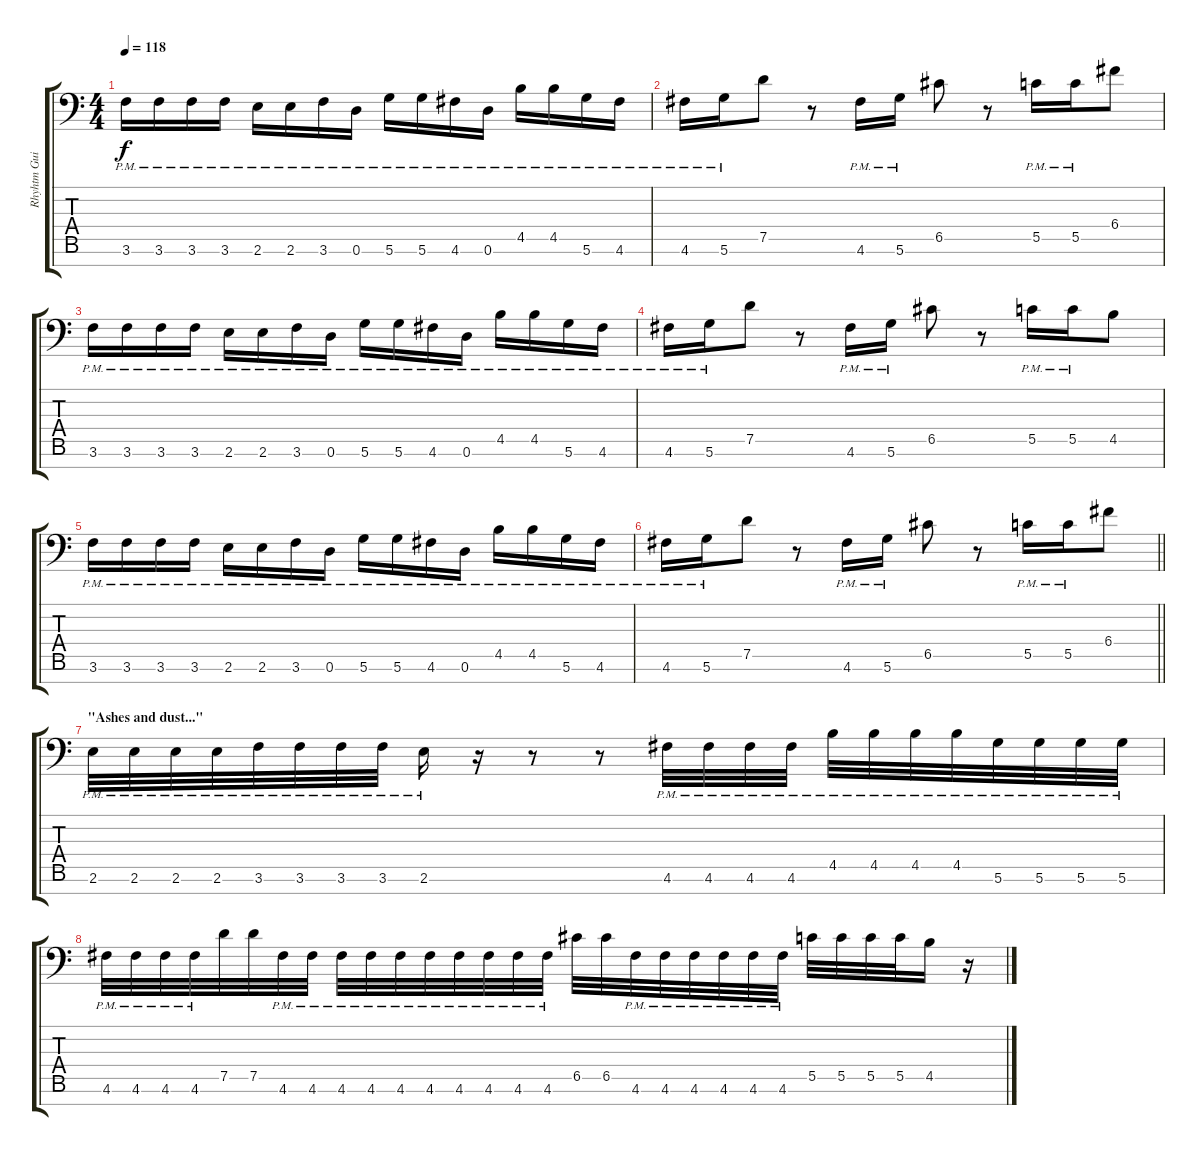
\track ("Rhyhtm Guitar" "Rhyhtm Gui") {instrument distortionguitar}
\staff {score tabs}
\tuning (D4 A3 F3 C3 G2 D2 A1) {hide}
\ts (4 4)
\tempo 118
\clef f4
\ks c
3.6{pm}.16{dy f} 3.6{pm}.16 3.6{pm}.16 3.6{pm}.16 2.6{pm}.16 2.6{pm}.16 3.6{pm}.16 0.6{pm}.16 5.6{pm}.16 5.6{pm}.16 4.6{pm}.16 0.6{pm}.16 4.5{pm}.16 4.5{pm}.16 5.6{pm}.16 4.6{pm}.16 |
4.6{pm}.16 5.6{pm}.16 7.5.8 r.8 4.6{pm}.16 5.6{pm}.16 6.5.8 r.8 5.5{pm}.16 5.5{pm}.16 6.4.8 |
3.6{pm}.16 3.6{pm}.16 3.6{pm}.16 3.6{pm}.16 2.6{pm}.16 2.6{pm}.16 3.6{pm}.16 0.6{pm}.16 5.6{pm}.16 5.6{pm}.16 4.6{pm}.16 0.6{pm}.16 4.5{pm}.16 4.5{pm}.16 5.6{pm}.16 4.6{pm}.16 |
4.6{pm}.16 5.6{pm}.16 7.5.8 r.8 4.6{pm}.16 5.6{pm}.16 6.5.8 r.8 5.5{pm}.16 5.5{pm}.16 4.5.8 |
3.6{pm}.16 3.6{pm}.16 3.6{pm}.16 3.6{pm}.16 2.6{pm}.16 2.6{pm}.16 3.6{pm}.16 0.6{pm}.16 5.6{pm}.16 5.6{pm}.16 4.6{pm}.16 0.6{pm}.16 4.5{pm}.16 4.5{pm}.16 5.6{pm}.16 4.6{pm}.16 |
\barLineRight lightlight
4.6{pm}.16 5.6{pm}.16 7.5.8 r.8 4.6{pm}.16 5.6{pm}.16 6.5.8 r.8 5.5{pm}.16 5.5{pm}.16 6.4.8 |
\section ("" "\"Ashes and dust...\"")
2.6{pm}.32 2.6{pm}.32 2.6{pm}.32 2.6{pm}.32 3.6{pm}.32 3.6{pm}.32 3.6{pm}.32 3.6{pm}.32 2.6{pm}.16 r.16 r.8 r.8 4.6{pm}.32 4.6{pm}.32 4.6{pm}.32 4.6{pm}.32 4.5{pm}.32 4.5{pm}.32 4.5{pm}.32 4.5{pm}.32 5.6{pm}.32 5.6{pm}.32 5.6{pm}.32 5.6{pm}.32 |
4.6{pm}.32 4.6{pm}.32 4.6{pm}.32 4.6{pm}.32 7.5.32 7.5.32 4.6{pm}.32 4.6{pm}.32 4.6{pm}.32 4.6{pm}.32 4.6{pm}.32 4.6{pm}.32 4.6{pm}.32 4.6{pm}.32 4.6{pm}.32 4.6{pm}.32 6.5.32 6.5.32 4.6{pm}.32 4.6{pm}.32 4.6{pm}.32 4.6{pm}.32 4.6{pm}.32 4.6{pm}.32 5.5.32 5.5.32 5.5.32 5.5.32 4.5.16 r.16
